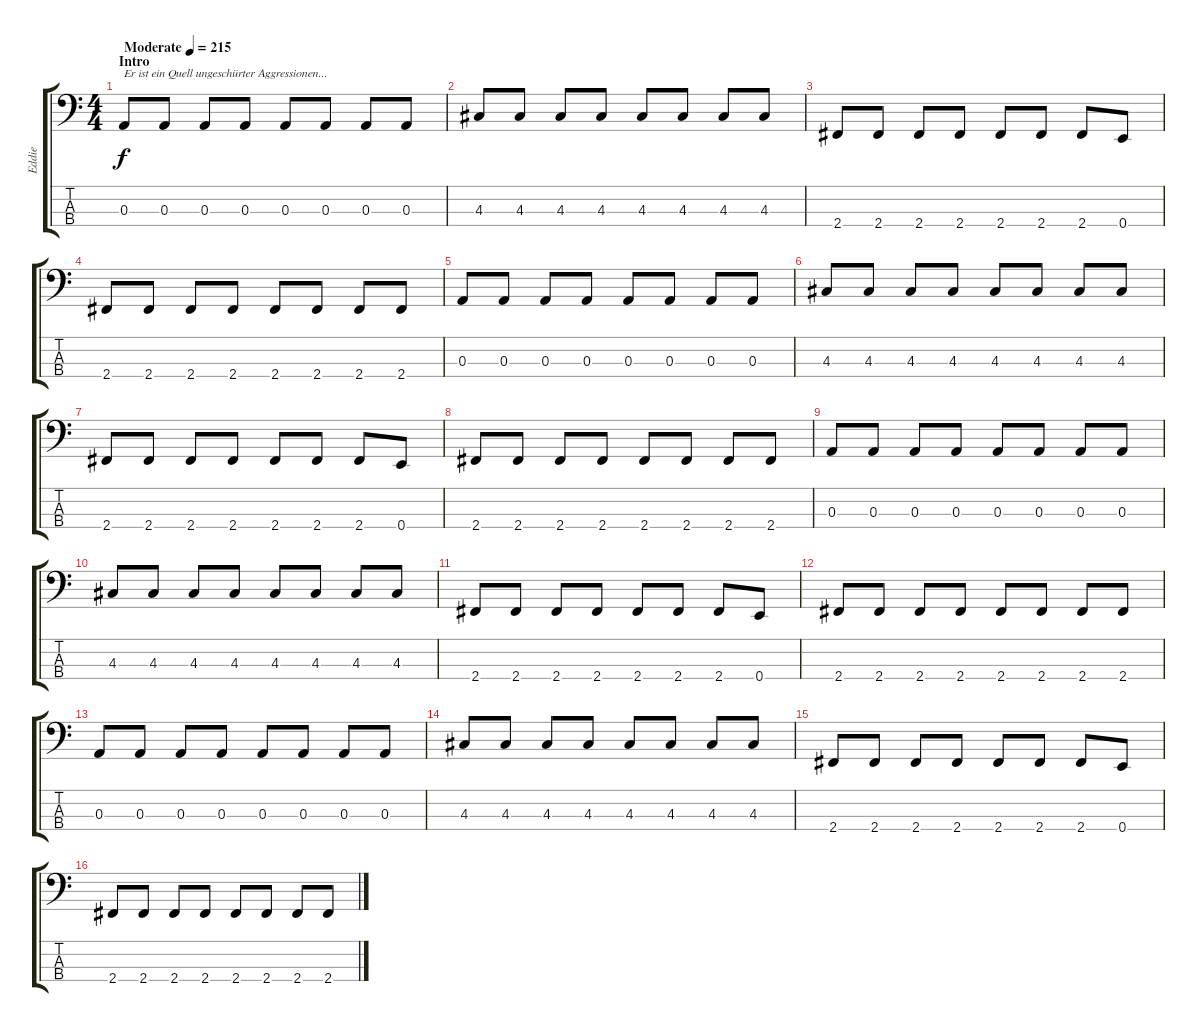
\track ("Eddie" "Eddie") {instrument electricbassfinger}
\staff {score tabs}
\tuning (G2 D2 A1 E1) {hide}
\ts (4 4)
\section ("" "Intro")
\tempo (215 "Moderate")
\clef f4
\ks c
0.3.8{txt "Er ist ein Quell ungeschürter Aggressionen..." dy f instrument electricbassfinger} 0.3.8 0.3.8 0.3.8 0.3.8 0.3.8 0.3.8 0.3.8 |
4.3.8 4.3.8 4.3.8 4.3.8 4.3.8 4.3.8 4.3.8 4.3.8 |
2.4.8 2.4.8 2.4.8 2.4.8 2.4.8 2.4.8 2.4.8 0.4.8 |
2.4.8 2.4.8 2.4.8 2.4.8 2.4.8 2.4.8 2.4.8 2.4.8 |
0.3.8 0.3.8 0.3.8 0.3.8 0.3.8 0.3.8 0.3.8 0.3.8 |
4.3.8 4.3.8 4.3.8 4.3.8 4.3.8 4.3.8 4.3.8 4.3.8 |
2.4.8 2.4.8 2.4.8 2.4.8 2.4.8 2.4.8 2.4.8 0.4.8 |
2.4.8 2.4.8 2.4.8 2.4.8 2.4.8 2.4.8 2.4.8 2.4.8 |
0.3.8 0.3.8 0.3.8 0.3.8 0.3.8 0.3.8 0.3.8 0.3.8 |
4.3.8 4.3.8 4.3.8 4.3.8 4.3.8 4.3.8 4.3.8 4.3.8 |
2.4.8 2.4.8 2.4.8 2.4.8 2.4.8 2.4.8 2.4.8 0.4.8 |
2.4.8 2.4.8 2.4.8 2.4.8 2.4.8 2.4.8 2.4.8 2.4.8 |
0.3.8 0.3.8 0.3.8 0.3.8 0.3.8 0.3.8 0.3.8 0.3.8 |
4.3.8 4.3.8 4.3.8 4.3.8 4.3.8 4.3.8 4.3.8 4.3.8 |
2.4.8 2.4.8 2.4.8 2.4.8 2.4.8 2.4.8 2.4.8 0.4.8 |
2.4.8 2.4.8 2.4.8 2.4.8 2.4.8 2.4.8 2.4.8 2.4.8
